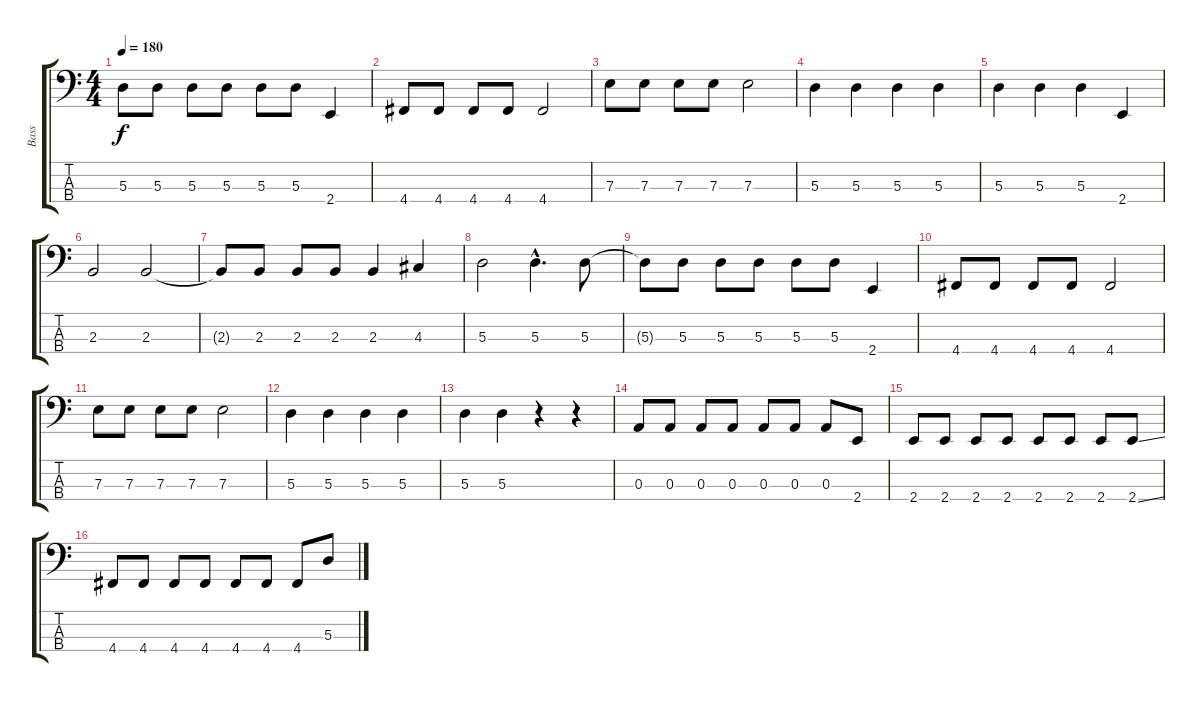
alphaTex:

\track ("Bass" "Bass") {instrument electricbasspick}
\staff {score tabs}
\tuning (G2 D2 A1 D1) {hide}
\ts (4 4)
\tempo 180
\clef f4
\ks c
5.3{t}.8{dy f} 5.3.8 5.3.8 5.3.8 5.3.8 5.3.8 2.4.4 |
4.4.8 4.4.8 4.4.8 4.4.8 4.4.2 |
7.3.8 7.3.8 7.3.8 7.3.8 7.3.2 |
5.3.4 5.3.4 5.3.4 5.3.4 |
5.3.4 5.3.4 5.3.4 2.4.4 |
2.3.2 2.3.2 |
2.3{t}.8 2.3.8 2.3.8 2.3.8 2.3.4 4.3.4 |
5.3.2 5.3{hac}.4{d} 5.3.8 |
5.3{t}.8 5.3.8 5.3.8 5.3.8 5.3.8 5.3.8 2.4.4 |
4.4.8 4.4.8 4.4.8 4.4.8 4.4.2 |
7.3.8 7.3.8 7.3.8 7.3.8 7.3.2 |
5.3.4 5.3.4 5.3.4 5.3.4 |
5.3.4 5.3.4 r.4 r.4 |
0.3.8 0.3.8 0.3.8 0.3.8 0.3.8 0.3.8 0.3.8 2.4.8 |
2.4.8 2.4.8 2.4.8 2.4.8 2.4.8 2.4.8 2.4.8 2.4{ss}.8 |
4.4.8 4.4.8 4.4.8 4.4.8 4.4.8 4.4.8 4.4.8 5.3.8
